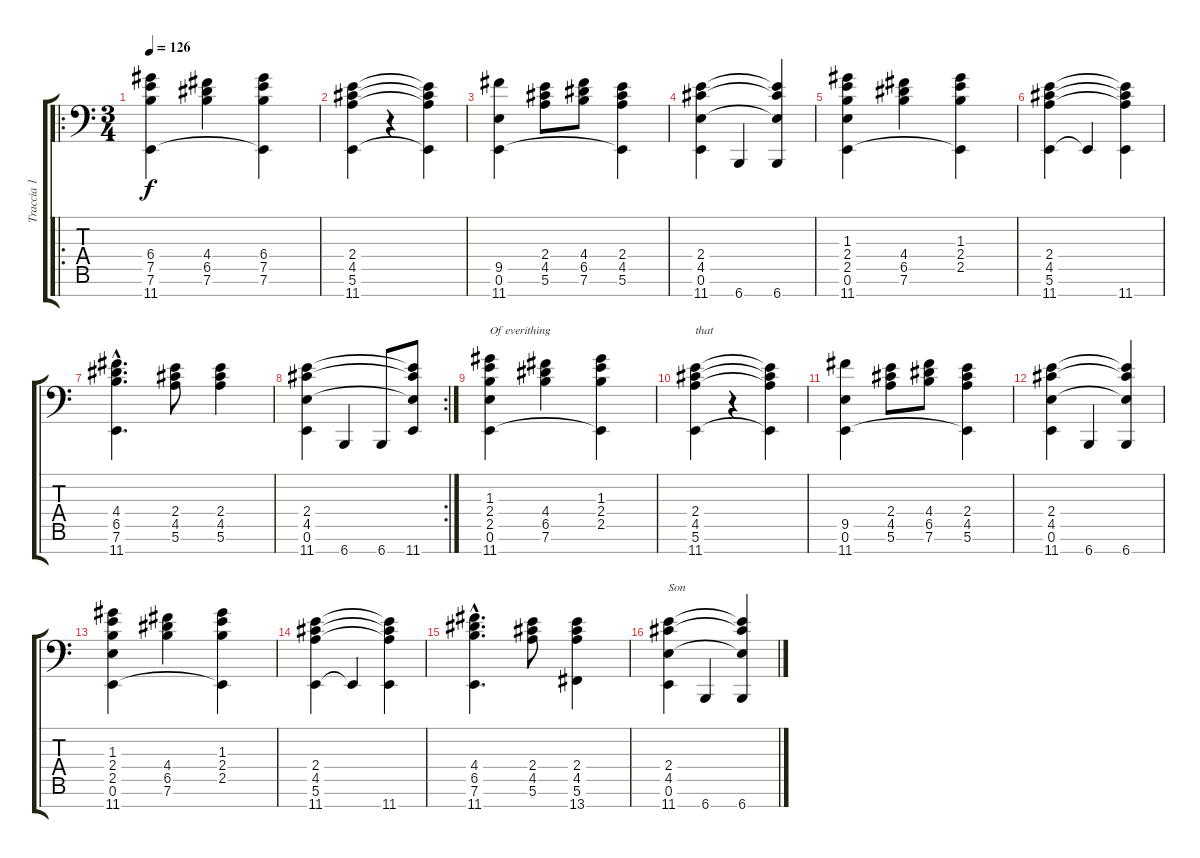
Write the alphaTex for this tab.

\track ("Traccia 1" "Traccia 1") {instrument acousticgrandpiano}
\staff {score tabs}
\tuning (E5 B4 G4 D4 A3 E3 F1) {hide}
\ro
\ts (3 4)
\tempo 126
\clef f4
\ks c
(6.4 7.5 7.6 11.7).4{dy f instrument acousticgrandpiano} (4.4 6.5 7.6).4 (6.4 7.5 7.6 11.7{t}).4 |
(2.4 4.5 5.6 11.7).4 r.4 (2.4{t} 4.5{t} 5.6{t} 11.7{t}).4 |
(9.5 0.6 11.7).4 (2.4 4.5 5.6).8 (4.4 6.5 7.6).8 (2.4 4.5 5.6 11.7{t}).4 |
(2.4 4.5 0.6 11.7).4 6.7.4 (2.4{t} 4.5{t} 0.6{t} 6.7).4 |
(1.3 2.4 2.5 0.6 11.7).4 (4.4 6.5 7.6).4 (1.3 2.4 2.5 11.7{t}).4 |
(2.4 4.5 5.6 11.7).4 11.7{t}.4 (2.4{t} 4.5{t} 5.6{t} 11.7).4 |
(4.4{hac} 6.5{hac} 7.6{hac} 11.7{hac}).4{d} (2.4 4.5 5.6).8 (2.4 4.5 5.6).4 |
\rc 2
(2.4 4.5 0.6 11.7).4 6.7.4 6.7.8 (2.4{t} 4.5{t} 0.6{t} 11.7).8 |
(1.3 2.4 2.5 0.6 11.7).4{txt "Of everithing"} (4.4 6.5 7.6).4 (1.3 2.4 2.5 11.7{t}).4 |
(2.4 4.5 5.6 11.7).4{txt "that"} r.4 (2.4{t} 4.5{t} 5.6{t} 11.7{t}).4 |
(9.5 0.6 11.7).4 (2.4 4.5 5.6).8 (4.4 6.5 7.6).8 (2.4 4.5 5.6 11.7{t}).4 |
(2.4 4.5 0.6 11.7).4 6.7.4 (2.4{t} 4.5{t} 0.6{t} 6.7).4 |
(1.3 2.4 2.5 0.6 11.7).4 (4.4 6.5 7.6).4 (1.3 2.4 2.5 11.7{t}).4 |
(2.4 4.5 5.6 11.7).4 11.7{t}.4 (2.4{t} 4.5{t} 5.6{t} 11.7).4 |
(4.4{hac} 6.5{hac} 7.6{hac} 11.7{hac}).4{d} (2.4 4.5 5.6).8 (2.4 4.5 5.6 13.7).4 |
(2.4 4.5 0.6 11.7).4{txt "Son"} 6.7.4 (2.4{t} 4.5{t} 0.6{t} 6.7).4
